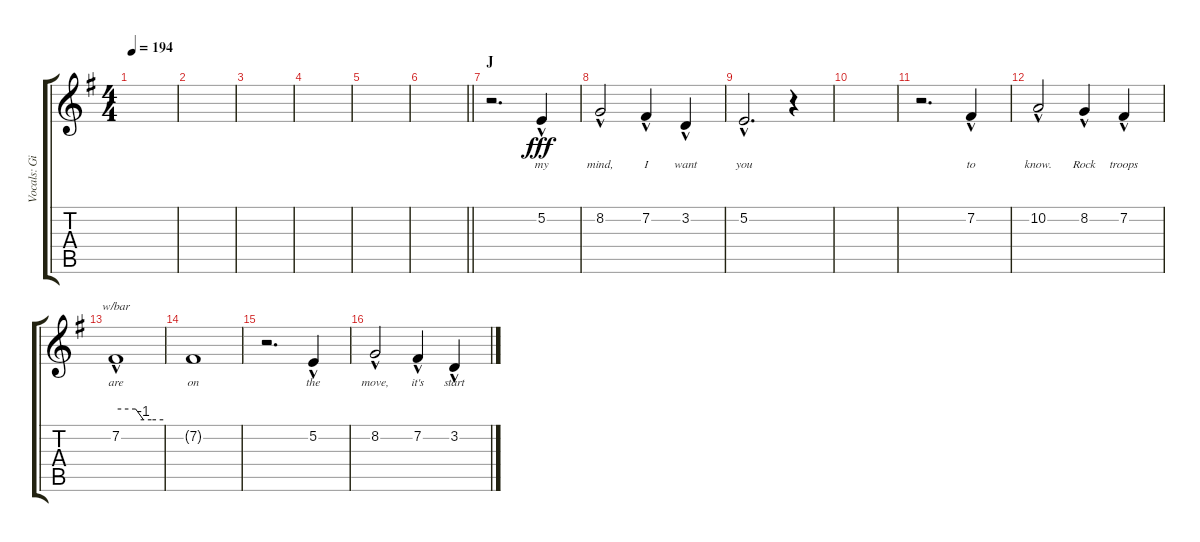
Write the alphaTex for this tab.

\track ("Vocals: Gil" "Vocals: Gi") {instrument lead2sawtooth}
\staff {score tabs}
\tuning (E4 B3 G3 D3 A2 E2) {hide}
\ts (4 4)
\tempo 194
\clef g2
\ks g
|
|
|
|
|
\barLineRight lightlight
|
\section ("" "J")
r.2{d} 5.2{hac}.4{lyrics (0 "my") lyrics (1 "") lyrics (2 "") lyrics (3 "") lyrics (4 "") dy fff} |
8.2{hac}.2{lyrics (0 "mind,") lyrics (1 "") lyrics (2 "") lyrics (3 "") lyrics (4 "")} 7.2{hac}.4{lyrics (0 "I") lyrics (1 "") lyrics (2 "") lyrics (3 "") lyrics (4 "")} 3.2{hac}.4{lyrics (0 "want") lyrics (1 "") lyrics (2 "") lyrics (3 "") lyrics (4 "")} |
5.2{hac}.2{d lyrics (0 "you") lyrics (1 "") lyrics (2 "") lyrics (3 "") lyrics (4 "")} r.4 |
|
r.2{d} 7.2{hac}.4{lyrics (0 "to") lyrics (1 "") lyrics (2 "") lyrics (3 "") lyrics (4 "")} |
10.2{hac}.2{lyrics (0 "know.") lyrics (1 "") lyrics (2 "") lyrics (3 "") lyrics (4 "")} 8.2{hac}.4{lyrics (0 "Rock") lyrics (1 "") lyrics (2 "") lyrics (3 "") lyrics (4 "")} 7.2{hac}.4{lyrics (0 "troops") lyrics (1 "") lyrics (2 "") lyrics (3 "") lyrics (4 "")} |
7.2{hac}.1{tbe (custom default 0 0 25 0 35 -4 45 -4 60 -4) lyrics (0 "are") lyrics (1 "") lyrics (2 "") lyrics (3 "") lyrics (4 "")} |
7.2{t}.1{lyrics (0 "on") lyrics (1 "") lyrics (2 "") lyrics (3 "") lyrics (4 "")} |
r.2{d} 5.2{hac}.4{lyrics (0 "the") lyrics (1 "") lyrics (2 "") lyrics (3 "") lyrics (4 "")} |
8.2{hac}.2{lyrics (0 "move,") lyrics (1 "") lyrics (2 "") lyrics (3 "") lyrics (4 "")} 7.2{hac}.4{lyrics (0 "it's") lyrics (1 "") lyrics (2 "") lyrics (3 "") lyrics (4 "")} 3.2{hac}.4{lyrics (0 "start") lyrics (1 "") lyrics (2 "") lyrics (3 "") lyrics (4 "")}
